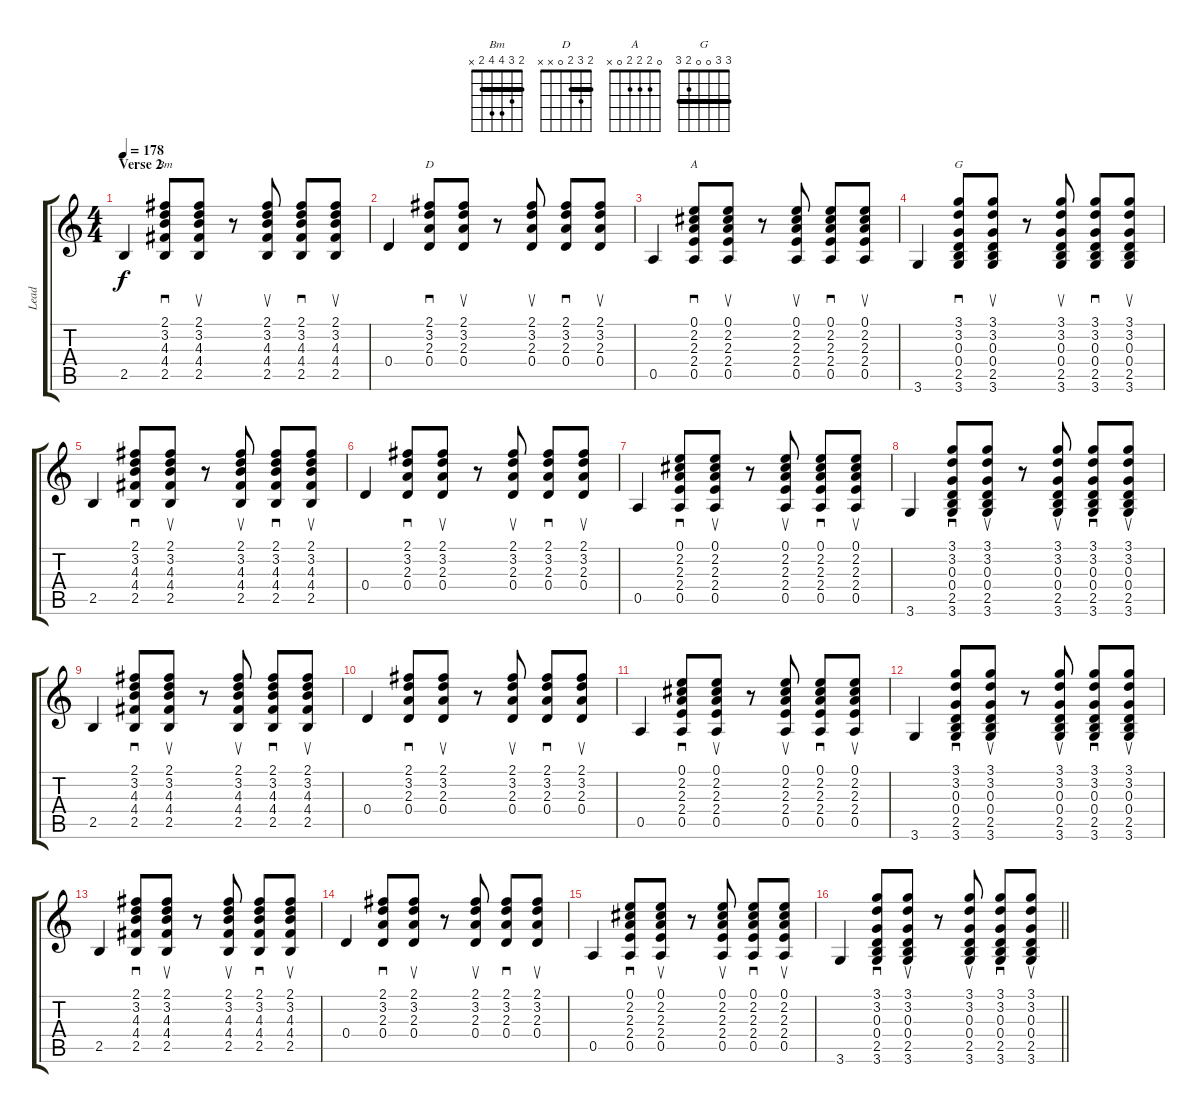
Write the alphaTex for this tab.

\track ("Lead" "Lead") {instrument acousticguitarsteel}
\staff {score tabs}
\tuning (E4 B3 G3 D3 A2 E2) {hide}
\chord ("Bm" 2 3 4 4 2 x) {barre 2}
\chord ("D" 2 3 2 0 x x) {barre 2}
\chord ("A" 0 2 2 2 0 x)
\chord ("G" 3 3 0 0 2 3) {barre 3}
\ts (4 4)
\section ("" "Verse 2")
\tempo 178
\clef g2
\ks c
2.5.4{dy f} (2.1 3.2 4.3 4.4 2.5).8{sd ch "Bm"} (2.1 3.2 4.3 4.4 2.5).8{su} r.8 (2.1 3.2 4.3 4.4 2.5).8{su} (2.1 3.2 4.3 4.4 2.5).8{sd} (2.1 3.2 4.3 4.4 2.5).8{su} |
0.4.4 (2.1 3.2 2.3 0.4).8{sd ch "D"} (2.1 3.2 2.3 0.4).8{su} r.8 (2.1 3.2 2.3 0.4).8{su} (2.1 3.2 2.3 0.4).8{sd} (2.1 3.2 2.3 0.4).8{su} |
0.5.4 (0.1 2.2 2.3 2.4 0.5).8{sd ch "A"} (0.1 2.2 2.3 2.4 0.5).8{su} r.8 (0.1 2.2 2.3 2.4 0.5).8{su} (0.1 2.2 2.3 2.4 0.5).8{sd} (0.1 2.2 2.3 2.4 0.5).8{su} |
3.6.4 (3.1 3.2 0.3 0.4 2.5 3.6).8{sd ch "G"} (3.1 3.2 0.3 0.4 2.5 3.6).8{su} r.8 (3.1 3.2 0.3 0.4 2.5 3.6).8{su} (3.1 3.2 0.3 0.4 2.5 3.6).8{sd} (3.1 3.2 0.3 0.4 2.5 3.6).8{su} |
2.5.4 (2.1 3.2 4.3 4.4 2.5).8{sd} (2.1 3.2 4.3 4.4 2.5).8{su} r.8 (2.1 3.2 4.3 4.4 2.5).8{su} (2.1 3.2 4.3 4.4 2.5).8{sd} (2.1 3.2 4.3 4.4 2.5).8{su} |
0.4.4 (2.1 3.2 2.3 0.4).8{sd} (2.1 3.2 2.3 0.4).8{su} r.8 (2.1 3.2 2.3 0.4).8{su} (2.1 3.2 2.3 0.4).8{sd} (2.1 3.2 2.3 0.4).8{su} |
0.5.4 (0.1 2.2 2.3 2.4 0.5).8{sd} (0.1 2.2 2.3 2.4 0.5).8{su} r.8 (0.1 2.2 2.3 2.4 0.5).8{su} (0.1 2.2 2.3 2.4 0.5).8{sd} (0.1 2.2 2.3 2.4 0.5).8{su} |
3.6.4 (3.1 3.2 0.3 0.4 2.5 3.6).8{sd} (3.1 3.2 0.3 0.4 2.5 3.6).8{su} r.8 (3.1 3.2 0.3 0.4 2.5 3.6).8{su} (3.1 3.2 0.3 0.4 2.5 3.6).8{sd} (3.1 3.2 0.3 0.4 2.5 3.6).8{su} |
2.5.4 (2.1 3.2 4.3 4.4 2.5).8{sd} (2.1 3.2 4.3 4.4 2.5).8{su} r.8 (2.1 3.2 4.3 4.4 2.5).8{su} (2.1 3.2 4.3 4.4 2.5).8{sd} (2.1 3.2 4.3 4.4 2.5).8{su} |
0.4.4 (2.1 3.2 2.3 0.4).8{sd} (2.1 3.2 2.3 0.4).8{su} r.8 (2.1 3.2 2.3 0.4).8{su} (2.1 3.2 2.3 0.4).8{sd} (2.1 3.2 2.3 0.4).8{su} |
0.5.4 (0.1 2.2 2.3 2.4 0.5).8{sd} (0.1 2.2 2.3 2.4 0.5).8{su} r.8 (0.1 2.2 2.3 2.4 0.5).8{su} (0.1 2.2 2.3 2.4 0.5).8{sd} (0.1 2.2 2.3 2.4 0.5).8{su} |
3.6.4 (3.1 3.2 0.3 0.4 2.5 3.6).8{sd} (3.1 3.2 0.3 0.4 2.5 3.6).8{su} r.8 (3.1 3.2 0.3 0.4 2.5 3.6).8{su} (3.1 3.2 0.3 0.4 2.5 3.6).8{sd} (3.1 3.2 0.3 0.4 2.5 3.6).8{su} |
2.5.4 (2.1 3.2 4.3 4.4 2.5).8{sd} (2.1 3.2 4.3 4.4 2.5).8{su} r.8 (2.1 3.2 4.3 4.4 2.5).8{su} (2.1 3.2 4.3 4.4 2.5).8{sd} (2.1 3.2 4.3 4.4 2.5).8{su} |
0.4.4 (2.1 3.2 2.3 0.4).8{sd} (2.1 3.2 2.3 0.4).8{su} r.8 (2.1 3.2 2.3 0.4).8{su} (2.1 3.2 2.3 0.4).8{sd} (2.1 3.2 2.3 0.4).8{su} |
0.5.4 (0.1 2.2 2.3 2.4 0.5).8{sd} (0.1 2.2 2.3 2.4 0.5).8{su} r.8 (0.1 2.2 2.3 2.4 0.5).8{su} (0.1 2.2 2.3 2.4 0.5).8{sd} (0.1 2.2 2.3 2.4 0.5).8{su} |
\barLineRight lightlight
3.6.4 (3.1 3.2 0.3 0.4 2.5 3.6).8{sd} (3.1 3.2 0.3 0.4 2.5 3.6).8{su} r.8 (3.1 3.2 0.3 0.4 2.5 3.6).8{su} (3.1 3.2 0.3 0.4 2.5 3.6).8{sd} (3.1 3.2 0.3 0.4 2.5 3.6).8{su}
